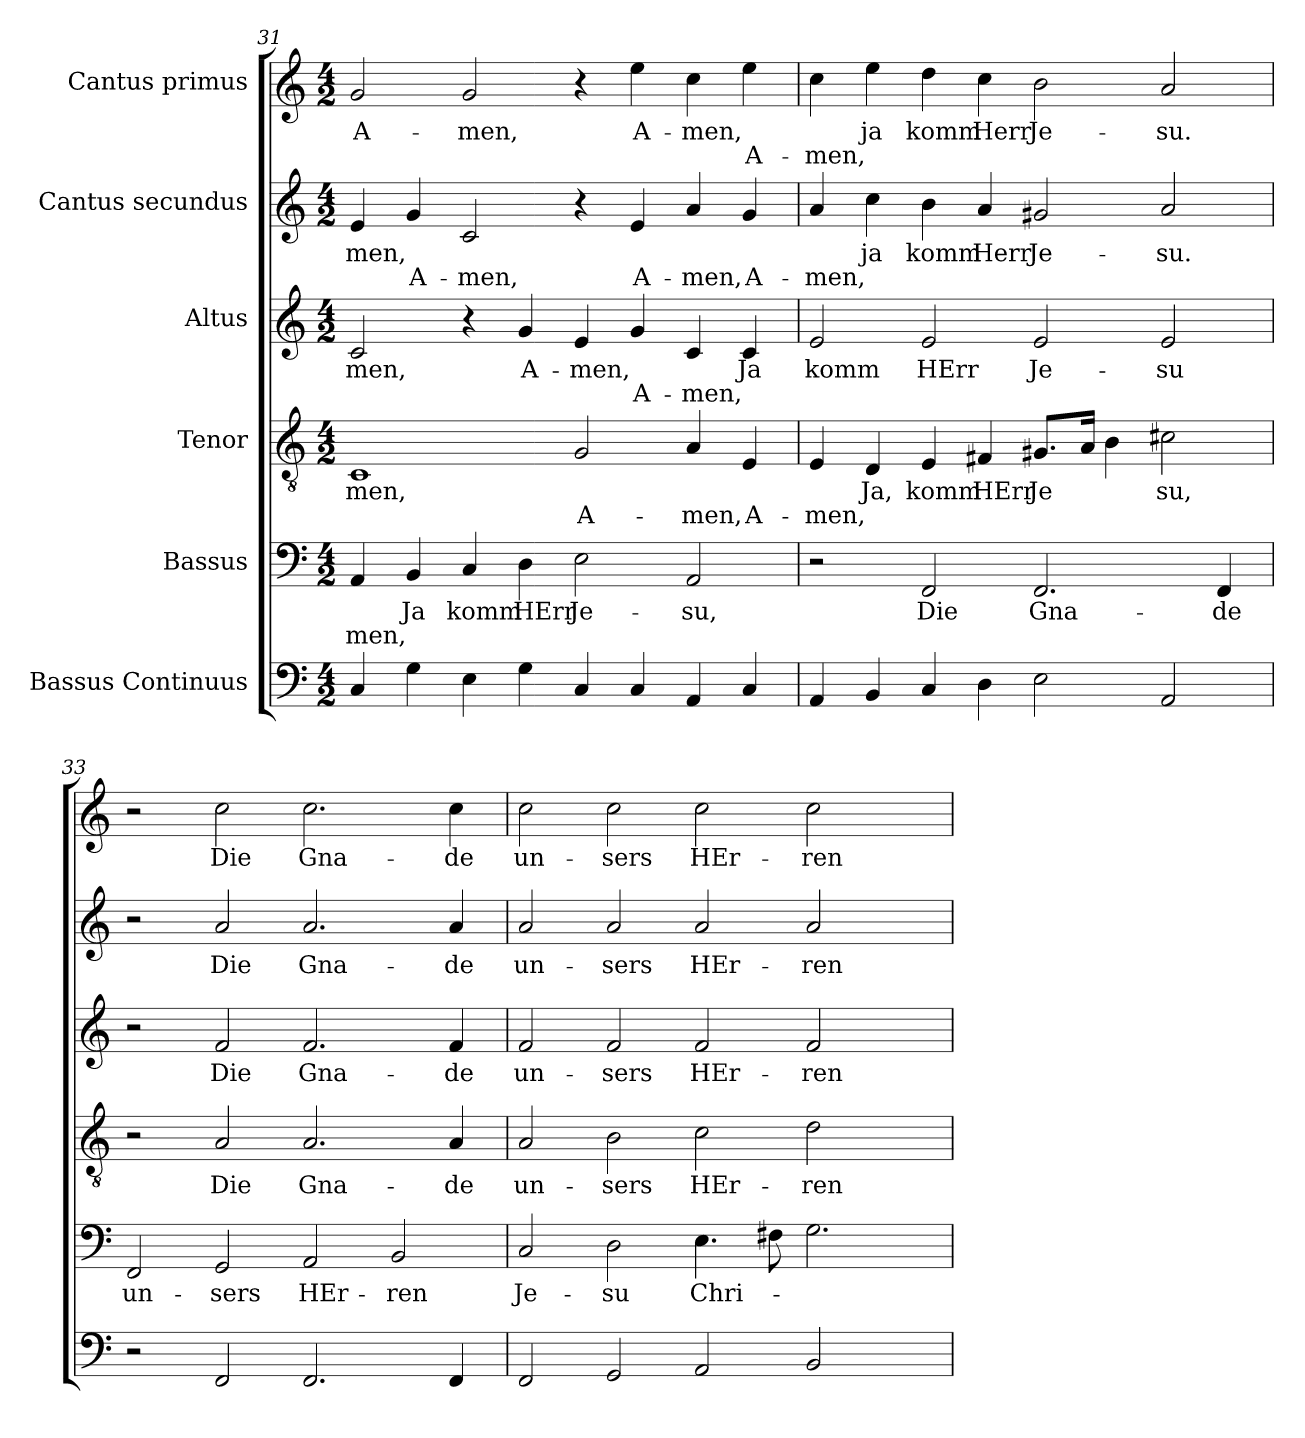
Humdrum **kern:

**kern	**kern	**text	**text	**kern	**text	**text	**kern	**text	**text	**kern	**text	**text	**kern	**text	**text
*part6	*part5	*part5	*part5	*part4	*part4	*part4	*part3	*part3	*part3	*part2	*part2	*part2	*part1	*part1	*part1
*staff6	*staff5	*staff5	*staff5	*staff4	*staff4	*staff4	*staff3	*staff3	*staff3	*staff2	*staff2	*staff2	*staff1	*staff1	*staff1
*I"Bassus Continuus	*I"Bassus	*	*	*I"Tenor	*	*	*I"Altus	*	*	*I"Cantus secundus	*	*	*I"Cantus primus	*	*
!!LO:LB:g=z
*clefF4	*clefF4	*	*	*clefGv2	*	*	*clefG2	*	*	*clefG2	*	*	*clefG2	*	*
*ITrd7c12	*	*	*	*	*	*	*	*	*	*	*	*	*	*	*
*k[]	*k[]	*	*	*k[]	*	*	*k[]	*	*	*k[]	*	*	*k[]	*	*
*C:	*C:	*	*	*C:	*	*	*C:	*	*	*C:	*	*	*C:	*	*
*M4/2	*M4/2	*	*	*M4/2	*	*	*M4/2	*	*	*M4/2	*	*	*M4/2	*	*
=31	=31	=31	=31	=31	=31	=31	=31	=31	=31	=31	=31	=31	=31	=31	=31
!	!	!	!LO:LY:b	!	!LO:LY:b	!	!	!LO:LY:b	!	!	!LO:LY:b	!	!	!LO:LY:b	!
4CC	4AA	.	-men,	1C	-men,	.	2c	-men,	.	4e	-men,	.	2g	A-	.
!	!	!LO:LY:b	!	!	!	!	!	!	!	!	!	!LO:LY:b	!	!	!
4GG	4BB	Ja	.	.	.	.	.	.	.	4g	.	A-	.	.	.
!	!	!LO:LY:b	!	!	!	!	!	!	!	!	!	!LO:LY:b	!	!LO:LY:b	!
4EE	4C	komm	.	.	.	.	4r	.	.	2c	.	-men,	2g	-men,	.
!	!	!LO:LY:b	!	!	!	!	!	!LO:LY:b	!	!	!	!	!	!	!
4GG	4D	HErr	.	.	.	.	4g	A-	.	.	.	.	.	.	.
!	!	!LO:LY:b	!	!	!	!LO:LY:b	!	!LO:LY:b	!	!	!	!	!	!	!
4CC	2E	Je-	.	2G	.	A-	4e	-men,	.	4r	.	.	4r	.	.
!	!	!	!	!	!	!	!	!	!LO:LY:b	!	!	!LO:LY:b	!	!LO:LY:b	!
4CC	.	.	.	.	.	.	4g	.	A-	4e	.	A-	4ee	A-	.
!	!	!LO:LY:b	!	!	!	!LO:LY:b	!	!	!LO:LY:b	!	!	!LO:LY:b	!	!LO:LY:b	!
4AAA	2AA	-su,	.	4A	.	-men,	4c	.	-men,	4a	.	-men,	4cc	-men,	.
!	!	!	!	!	!	!LO:LY:b	!	!LO:LY:b	!	!	!	!LO:LY:b	!	!	!LO:LY:b
4CC	.	.	.	4E	.	A-	4c	Ja	.	4g	.	A-	4ee	.	A-
=32	=32	=32	=32	=32	=32	=32	=32	=32	=32	=32	=32	=32	=32	=32	=32
!	!	!	!	!	!	!LO:LY:b	!	!LO:LY:b	!	!	!	!LO:LY:b	!	!	!LO:LY:b
4AAA	2r	.	.	4E	.	-men,	2e	komm	.	4a	.	-men,	4cc	.	-men,
!	!	!	!	!	!LO:LY:b	!	!	!	!	!	!LO:LY:b	!	!	!LO:LY:b	!
4BBB	.	.	.	4D	Ja,	.	.	.	.	4cc	ja	.	4ee	ja	.
!	!	!LO:LY:b	!	!	!LO:LY:b	!	!	!LO:LY:b	!	!	!LO:LY:b	!	!	!LO:LY:b	!
4CC	2FF	Die	.	4E	komm	.	2e	HErr	.	4b	komm	.	4dd	komm	.
!	!	!	!	!	!LO:LY:b	!	!	!	!	!	!LO:LY:b	!	!	!LO:LY:b	!
4DD	.	.	.	4F#X	HErr	.	.	.	.	4a	Herr	.	4cc	Herr	.
!	!	!LO:LY:b	!	!	!LO:LY:b	!	!	!LO:LY:b	!	!	!LO:LY:b	!	!	!LO:LY:b	!
2EE	2.FF	Gna-	.	8.G#XL	Je	.	2e	Je-	.	2g#X	Je-	.	2b	Je-	.
.	.	.	.	16AJ	.	.	.	.	.	.	.	.	.	.	.
.	.	.	.	4B	.	.	.	.	.	.	.	.	.	.	.
!	!	!	!	!	!LO:LY:b	!	!	!LO:LY:b	!	!	!LO:LY:b	!	!	!LO:LY:b	!
2AAA	.	.	.	2c#X	su,	.	2e	-su	.	2a	-su.	.	2a	-su.	.
!	!	!LO:LY:b	!	!	!	!	!	!	!	!	!	!	!	!	!
.	4FF	-de	.	.	.	.	.	.	.	.	.	.	.	.	.
=33	=33	=33	=33	=33	=33	=33	=33	=33	=33	=33	=33	=33	=33	=33	=33
!	!	!LO:LY:b	!	!	!	!	!	!	!	!	!	!	!	!	!
2r	2FF	un-	.	2r	.	.	2r	.	.	2r	.	.	2r	.	.
!	!	!LO:LY:b	!	!	!LO:LY:b	!	!	!LO:LY:b	!	!	!LO:LY:b	!	!	!LO:LY:b	!
2FFF	2GG	-sers	.	2A	Die	.	2f	Die	.	2a	Die	.	2cc	Die	.
!	!	!LO:LY:b	!	!	!LO:LY:b	!	!	!LO:LY:b	!	!	!LO:LY:b	!	!	!LO:LY:b	!
2.FFF	2AA	HEr-	.	2.A	Gna-	.	2.f	Gna-	.	2.a	Gna-	.	2.cc	Gna-	.
!	!	!LO:LY:b	!	!	!	!	!	!	!	!	!	!	!	!	!
.	2BB	-ren	.	.	.	.	.	.	.	.	.	.	.	.	.
!	!	!	!	!	!LO:LY:b	!	!	!LO:LY:b	!	!	!LO:LY:b	!	!	!LO:LY:b	!
4FFF	.	.	.	4A	-de	.	4f	-de	.	4a	-de	.	4cc	-de	.
!!LO:LB:g=z
=34	=34	=34	=34	=34	=34	=34	=34	=34	=34	=34	=34	=34	=34	=34	=34
!	!	!LO:LY:b	!	!	!LO:LY:b	!	!	!LO:LY:b	!	!	!LO:LY:b	!	!	!LO:LY:b	!
2FFF	2C	Je-	.	2A	un-	.	2f	un-	.	2a	un-	.	2cc	un-	.
!	!	!LO:LY:b	!	!	!LO:LY:b	!	!	!LO:LY:b	!	!	!LO:LY:b	!	!	!LO:LY:b	!
2GGG	2D	-su	.	2B	-sers	.	2f	-sers	.	2a	-sers	.	2cc	-sers	.
!	!	!LO:LY:b	!	!	!LO:LY:b	!	!	!LO:LY:b	!	!	!LO:LY:b	!	!	!LO:LY:b	!
2AAA	4.E	Chri-	.	2c	HEr-	.	2f	HEr-	.	2a	HEr-	.	2cc	HEr-	.
.	8F#X	.	.	.	.	.	.	.	.	.	.	.	.	.	.
!	!	!	!	!	!LO:LY:b	!	!	!LO:LY:b	!	!	!LO:LY:b	!	!	!LO:LY:b	!
2BBB	2.G	.	.	2d	-ren	.	2f	-ren	.	2a	-ren	.	2cc	-ren	.
4ryy	.	.	.	4ryy	.	.	4ryy	.	.	4ryy	.	.	4ryy	.	.
=	=	=	=	=	=	=	=	=	=	=	=	=	=	=	=
*-	*-	*-	*-	*-	*-	*-	*-	*-	*-	*-	*-	*-	*-	*-	*-
